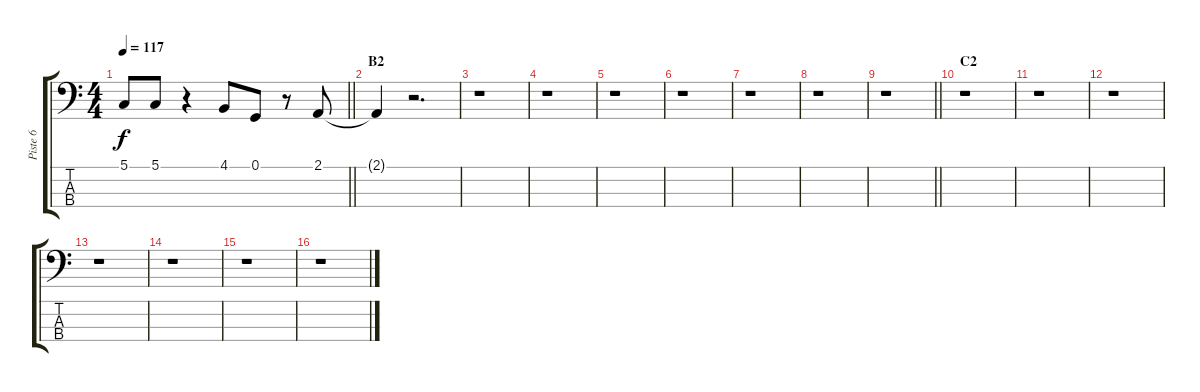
\track ("Piste 6" "Piste 6") {instrument pizzicatostrings}
\staff {score tabs}
\tuning (G2 D2 A1 E1) {hide}
\ts (4 4)
\tempo 117
\clef f4
\barLineRight lightlight
\ks c
5.1.8{dy f} 5.1.8 r.4 4.1.8 0.1.8 r.8 2.1.8 |
\section ("" "B2")
2.1{t}.4 r.2{d} |
r.1 |
r.1 |
r.1 |
r.1 |
r.1 |
r.1 |
\barLineRight lightlight
r.1 |
\section ("" "C2")
r.1 |
r.1 |
r.1 |
r.1 |
r.1 |
r.1 |
r.1
